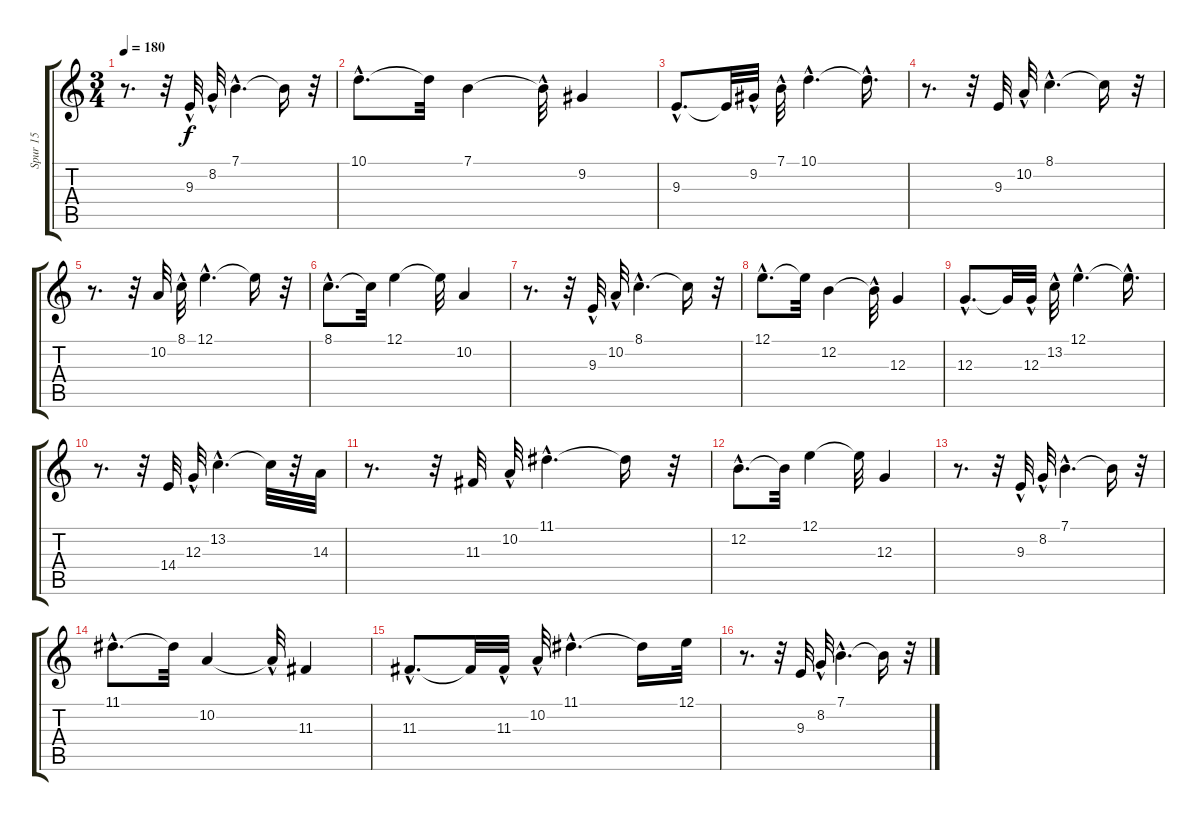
\track ("Spur 15" "Spur 15") {instrument orchestralharp}
\staff {score tabs}
\tuning (E4 B3 G3 D3 A2 E2) {hide}
\ts (3 4)
\tempo 180
\clef g2
\ks c
r.8{d dy f} r.32 9.3{hac}.32 8.2{hac}.32 7.1{hac}.4{d} 7.1{t}.16 r.32 |
10.1{hac}.8{d} 10.1{t}.32 7.1.4 7.1{hac t}.32 9.2.4 |
9.3{hac}.8{d} 9.3{t}.32 9.2{hac}.32 7.1{hac}.32 10.1{hac}.4{d} 10.1{hac t}.16{d} |
r.8{d} r.32 9.3.32 10.2{hac}.32 8.1{hac}.4{d} 8.1{t}.16 r.32 |
r.8{d} r.32 10.2.32 8.1{hac}.32 12.1{hac}.4{d} 12.1{t}.16 r.32 |
8.1{hac}.8{d} 8.1{t}.32 12.1.4 12.1{t}.32 10.2.4 |
r.8{d} r.32 9.3{hac}.32 10.2{hac}.32 8.1{hac}.4{d} 8.1{t}.16 r.32 |
12.1{hac}.8{d} 12.1{t}.32 12.2.4 12.2{hac t}.32 12.3.4 |
12.3{hac}.8{d} 12.3{t}.32 12.3{hac}.32 13.2{hac}.32 12.1{hac}.4{d} 12.1{hac t}.16{d} |
r.8{d} r.32 14.4.32 12.3{hac}.32 13.2{hac}.4{d} 13.2{t}.32 r.32 14.3.32 |
r.8{d} r.32 11.3.32 10.2{hac}.32 11.1{hac}.4{d} 11.1{t}.16 r.32 |
12.2{hac}.8{d} 12.2{t}.32 12.1.4 12.1{t}.32 12.3.4 |
r.8{d} r.32 9.3{hac}.32 8.2{hac}.32 7.1{hac}.4{d} 7.1{t}.16 r.32 |
11.1{hac}.8{d} 11.1{t}.32 10.2.4 10.2{hac t}.32 11.3.4 |
11.3{hac}.8{d} 11.3{t}.32 11.3{hac}.32 10.2{hac}.32 11.1{hac}.4{d} 11.1{t}.16 12.1.32 |
r.8{d} r.32 9.3.32 8.2{hac}.32 7.1{hac}.4{d} 7.1{t}.16 r.32
